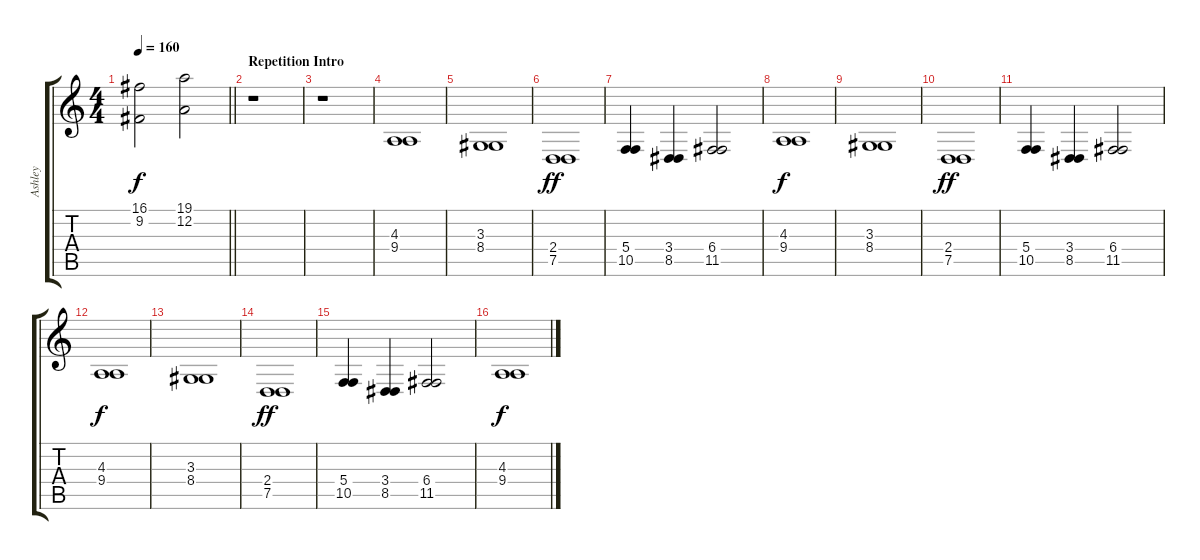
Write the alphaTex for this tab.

\track ("Ashley" "Ashley") {instrument stringensemble1}
\staff {score tabs}
\tuning (D4 A3 F3 C3 G2 D2) {hide}
\ts (4 4)
\tempo 160
\clef g2
\barLineRight lightlight
\ks c
(16.1 9.2).2{dy f} (19.1 12.2).2 |
\section ("" "Repetition Intro")
r.1 |
r.1 |
(4.3 9.4).1 |
(3.3 8.4).1 |
(2.4 7.5).1{dy ff} |
(5.4 10.5).4 (3.4 8.5).4 (6.4 11.5).2 |
(4.3 9.4).1{dy f} |
(3.3 8.4).1 |
(2.4 7.5).1{dy ff} |
(5.4 10.5).4 (3.4 8.5).4 (6.4 11.5).2 |
(4.3 9.4).1{dy f} |
(3.3 8.4).1 |
(2.4 7.5).1{dy ff} |
(5.4 10.5).4 (3.4 8.5).4 (6.4 11.5).2 |
(4.3 9.4).1{dy f}
